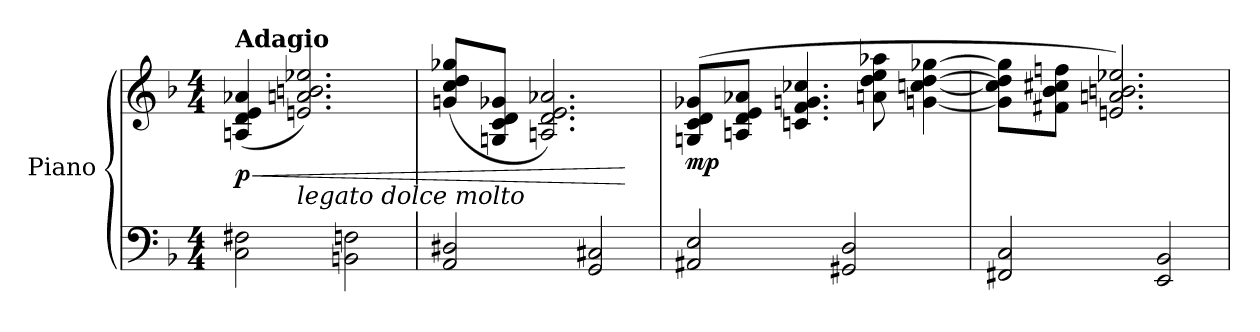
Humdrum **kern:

**kern	**kern	**dynam
*part1	*part1	*part1
*staff2	*staff1	*staff1/2
*I"Piano	*	*
*I'Pno.	*	*
*clefF4	*clefG2	*
*k[b-]	*k[b-]	*
*M4/4	*M4/4	*
*MM58	*MM58	*
=1	=1	=1
!	!LO:TX:a:B:t=Adagio	!
!	!	!LO:HP:b
!	!	!LO:DY:n=1:b
2C\ 2F#X\	(<4An/ 4d/ 4e/ 4a-X/	< p
!	!LO:TX:b:i:t=legato dolce molto	!
.	2.en/ 2.an/ 2.bn/ 2.ee-X/)	.
2BBn\ 2Fn\	.	.
=2	=2	=2
2AA/ 2D#X/	(>8gn/ 8cc/ 8dd/ 8gg-X/L	.
.	8Gn/ 8c/ 8d/ 8g-X/J	.
.	2.An/ 2.d/ 2.e/ 2.a-X/)	.
2GG/ 2C#X/	.	.
.	.	[
=3	=3	=3
!	!	!LO:DY:b
2AA#X/ 2E/	(>8Gn/ 8c/ 8d/ 8g-X/L	mp
.	8An/ 8d/ 8e/ 8a-X/J	.
.	4.cn/ 4.f/ 4.gn/ 4.cc-X/	.
2GG#X/ 2D/	.	.
.	8an\ 8dd\ 8ee\ 8aa-X\	.
.	[4gn\ [4ccn\ [4dd\ [4gg-X\	.
=4	=4	=4
2FF#X/ 2C/	8g\] 8cc\] 8dd\] 8gg-\]L	.
.	8f#X\ 8b-\ 8cc#X\ 8ffn\J	.
.	2.en/ 2.an/ 2.bn/ 2.ee-X/)	.
2EE/ 2BB-/	.	.
=	=	=
*-	*-	*-
